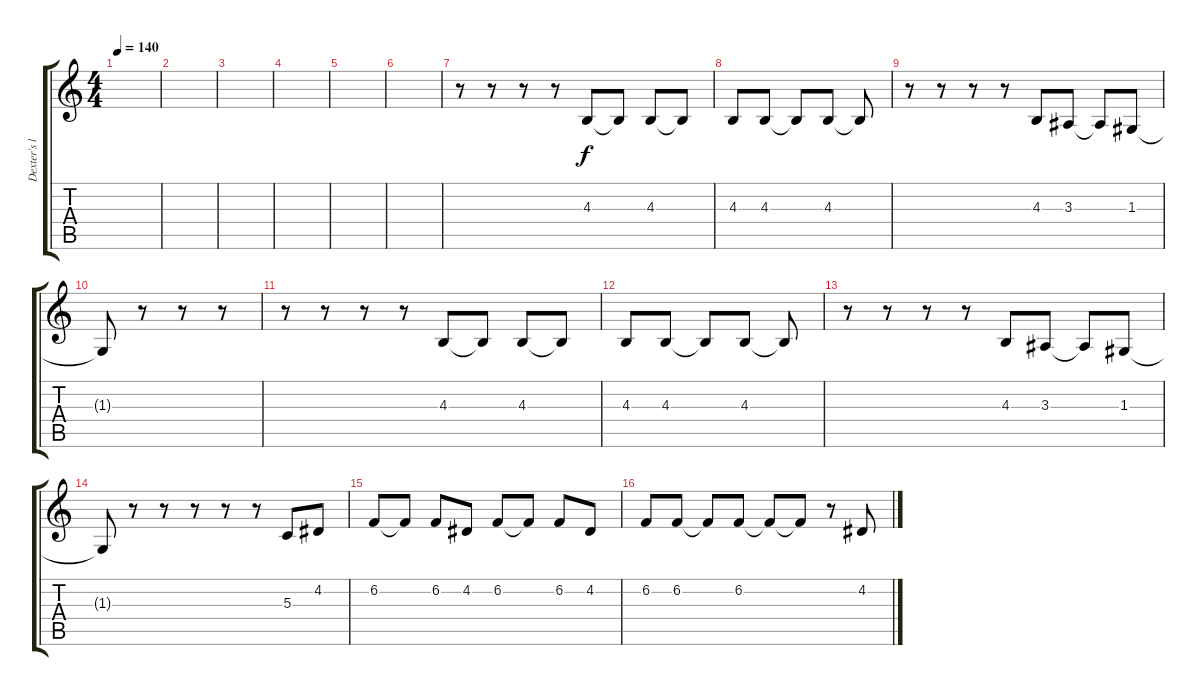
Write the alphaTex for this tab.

\track ("Dexter's lyrics" "Dexter's l") {instrument tenorsax}
\staff {score tabs}
\tuning (E4 B3 G3 D3 A2 E2) {hide}
\ts (4 4)
\tempo 140
\clef g2
\ks c
|
|
|
|
|
|
r.8 r.8 r.8 r.8 4.3.8 4.3{t}.8 4.3.8 4.3{t}.8 |
4.3.8 4.3.8 4.3{t}.8 4.3.8 4.3{t}.8 |
r.8 r.8 r.8 r.8 4.3.8 3.3.8 3.3{t}.8 1.3.8 |
1.3{t}.8 r.8 r.8 r.8 |
r.8 r.8 r.8 r.8 4.3.8 4.3{t}.8 4.3.8 4.3{t}.8 |
4.3.8 4.3.8 4.3{t}.8 4.3.8 4.3{t}.8 |
r.8 r.8 r.8 r.8 4.3.8 3.3.8 3.3{t}.8 1.3.8 |
1.3{t}.8 r.8 r.8 r.8 r.8 r.8 5.3.8{volume 16} 4.2.8 |
6.2.8 6.2{t}.8 6.2.8 4.2.8 6.2.8 6.2{t}.8 6.2.8 4.2.8 |
6.2.8 6.2.8 6.2{t}.8 6.2.8 6.2{t}.8 6.2{t}.8 r.8 4.2.8
